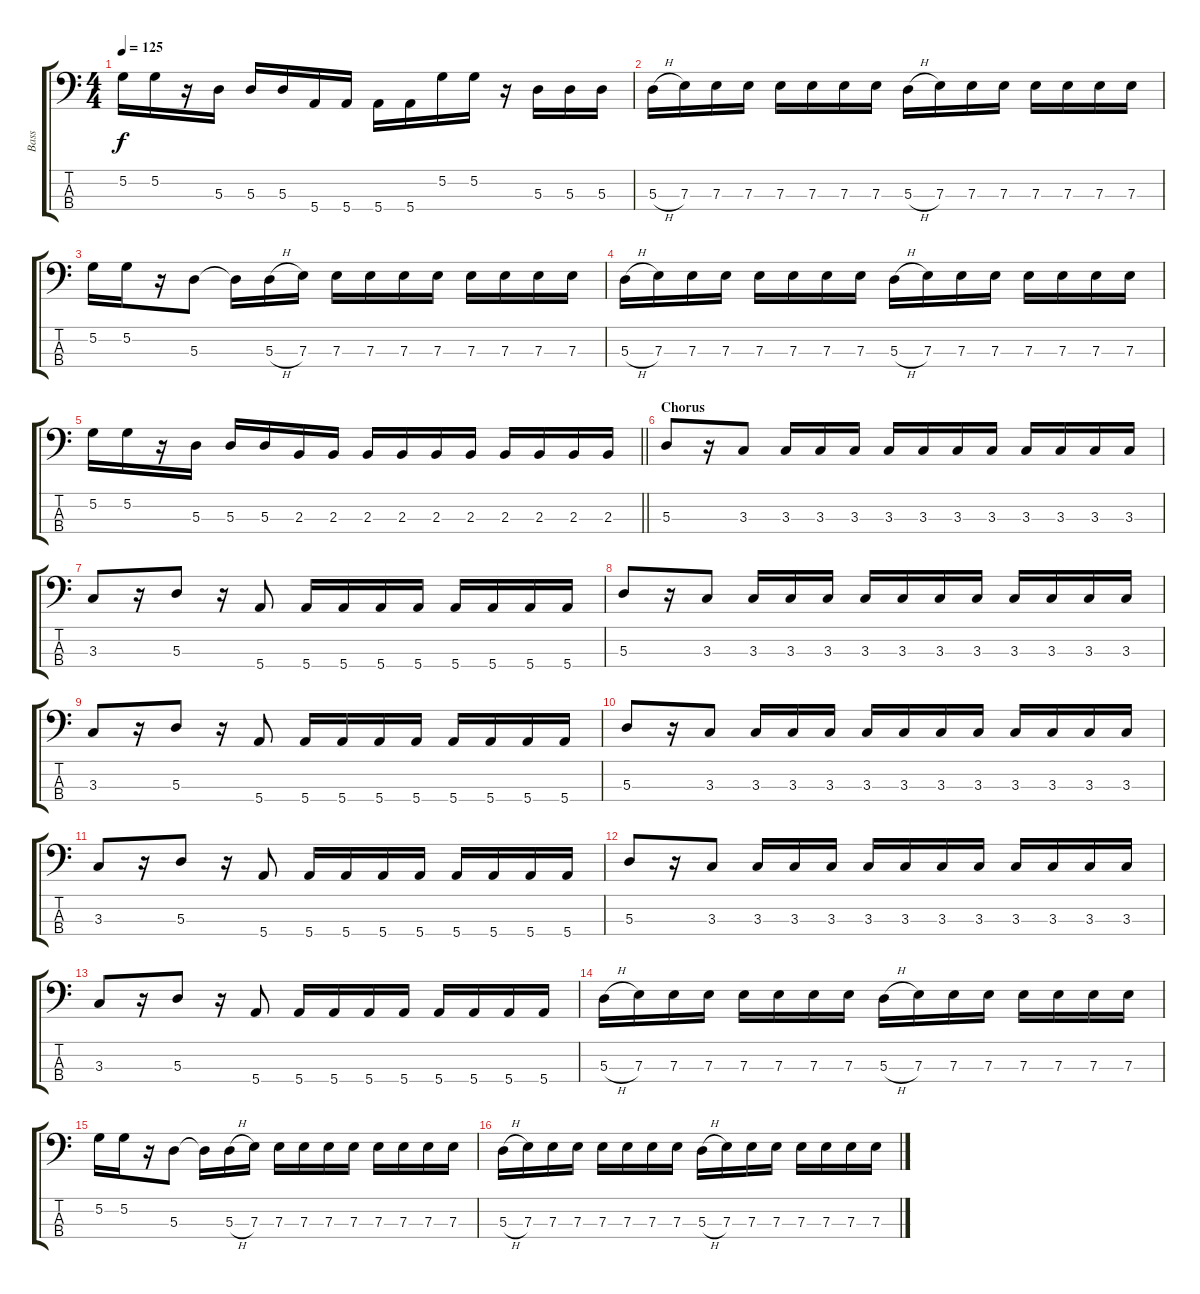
\track ("Bass" "Bass") {instrument electricbassfinger}
\staff {score tabs}
\tuning (G2 D2 A1 E1) {hide}
\ts (4 4)
\tempo 125
\clef f4
\ks c
5.2.16{dy f} 5.2.16 r.16 5.3.16 5.3.16 5.3.16 5.4.16 5.4.16 5.4.16 5.4.16 5.2.16 5.2.16 r.16 5.3.16 5.3.16 5.3.16 |
5.3{h}.16 7.3.16 7.3.16 7.3.16 7.3.16 7.3.16 7.3.16 7.3.16 5.3{h}.16 7.3.16 7.3.16 7.3.16 7.3.16 7.3.16 7.3.16 7.3.16 |
5.2.16 5.2.16 r.16 5.3.8 5.3{t}.16 5.3{h}.16 7.3.16 7.3.16 7.3.16 7.3.16 7.3.16 7.3.16 7.3.16 7.3.16 7.3.16 |
5.3{h}.16 7.3.16 7.3.16 7.3.16 7.3.16 7.3.16 7.3.16 7.3.16 5.3{h}.16 7.3.16 7.3.16 7.3.16 7.3.16 7.3.16 7.3.16 7.3.16 |
\barLineRight lightlight
5.2.16 5.2.16 r.16 5.3.16 5.3.16 5.3.16 2.3.16 2.3.16 2.3.16 2.3.16 2.3.16 2.3.16 2.3.16 2.3.16 2.3.16 2.3.16 |
\section ("" "Chorus")
5.3.8 r.16 3.3.8 3.3.16 3.3.16 3.3.16 3.3.16 3.3.16 3.3.16 3.3.16 3.3.16 3.3.16 3.3.16 3.3.16 |
3.3.8 r.16 5.3.8 r.16 5.4.8 5.4.16 5.4.16 5.4.16 5.4.16 5.4.16 5.4.16 5.4.16 5.4.16 |
5.3.8 r.16 3.3.8 3.3.16 3.3.16 3.3.16 3.3.16 3.3.16 3.3.16 3.3.16 3.3.16 3.3.16 3.3.16 3.3.16 |
3.3.8 r.16 5.3.8 r.16 5.4.8 5.4.16 5.4.16 5.4.16 5.4.16 5.4.16 5.4.16 5.4.16 5.4.16 |
5.3.8 r.16 3.3.8 3.3.16 3.3.16 3.3.16 3.3.16 3.3.16 3.3.16 3.3.16 3.3.16 3.3.16 3.3.16 3.3.16 |
3.3.8 r.16 5.3.8 r.16 5.4.8 5.4.16 5.4.16 5.4.16 5.4.16 5.4.16 5.4.16 5.4.16 5.4.16 |
5.3.8 r.16 3.3.8 3.3.16 3.3.16 3.3.16 3.3.16 3.3.16 3.3.16 3.3.16 3.3.16 3.3.16 3.3.16 3.3.16 |
3.3.8 r.16 5.3.8 r.16 5.4.8 5.4.16 5.4.16 5.4.16 5.4.16 5.4.16 5.4.16 5.4.16 5.4.16 |
5.3{h}.16 7.3.16 7.3.16 7.3.16 7.3.16 7.3.16 7.3.16 7.3.16 5.3{h}.16 7.3.16 7.3.16 7.3.16 7.3.16 7.3.16 7.3.16 7.3.16 |
5.2.16 5.2.16 r.16 5.3.8 5.3{t}.16 5.3{h}.16 7.3.16 7.3.16 7.3.16 7.3.16 7.3.16 7.3.16 7.3.16 7.3.16 7.3.16 |
5.3{h}.16 7.3.16 7.3.16 7.3.16 7.3.16 7.3.16 7.3.16 7.3.16 5.3{h}.16 7.3.16 7.3.16 7.3.16 7.3.16 7.3.16 7.3.16 7.3.16
